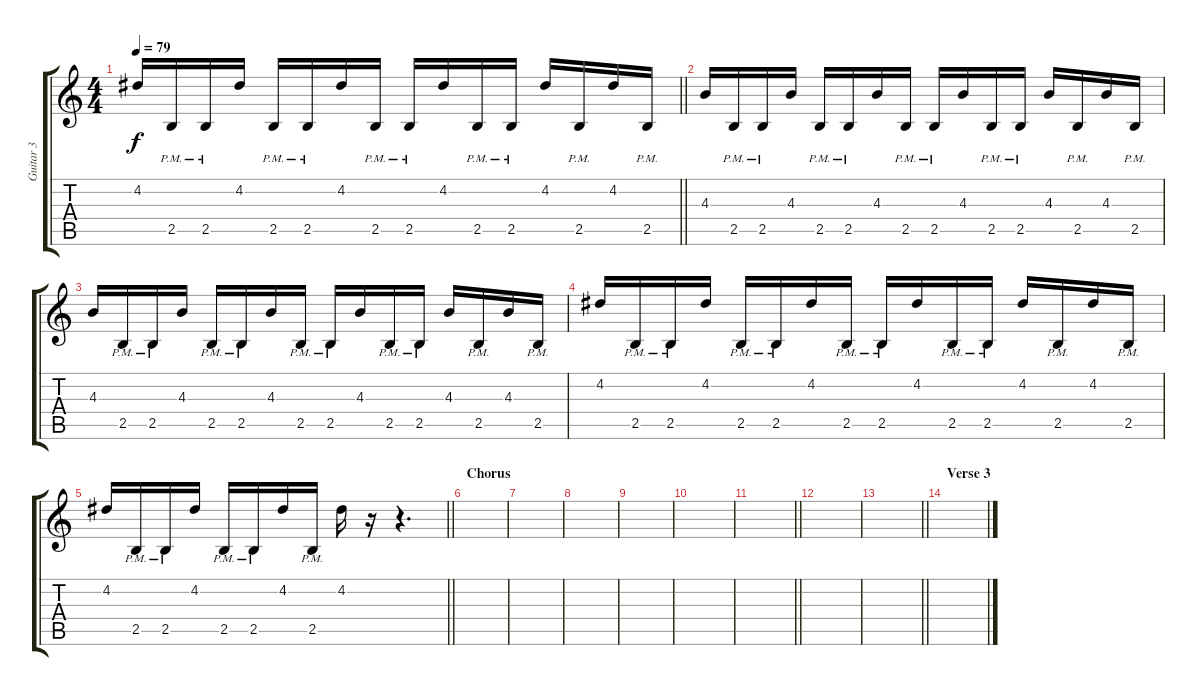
\track ("Guitar 3" "Guitar 3") {instrument distortionguitar}
\staff {score tabs}
\tuning (E4 B3 G3 D3 A2 E2) {hide}
\ts (4 4)
\tempo 79
\clef g2
\barLineRight lightlight
\ks c
4.2.16{dy f} 2.5{pm}.16 2.5{pm}.16 4.2.16 2.5{pm}.16 2.5{pm}.16 4.2.16 2.5{pm}.16 2.5{pm}.16 4.2.16 2.5{pm}.16 2.5{pm}.16 4.2.16 2.5{pm}.16 4.2.16 2.5{pm}.16 |
4.3.16 2.5{pm}.16 2.5{pm}.16 4.3.16 2.5{pm}.16 2.5{pm}.16 4.3.16 2.5{pm}.16 2.5{pm}.16 4.3.16 2.5{pm}.16 2.5{pm}.16 4.3.16 2.5{pm}.16 4.3.16 2.5{pm}.16 |
4.3.16 2.5{pm}.16 2.5{pm}.16 4.3.16 2.5{pm}.16 2.5{pm}.16 4.3.16 2.5{pm}.16 2.5{pm}.16 4.3.16 2.5{pm}.16 2.5{pm}.16 4.3.16 2.5{pm}.16 4.3.16 2.5{pm}.16 |
4.2.16 2.5{pm}.16 2.5{pm}.16 4.2.16 2.5{pm}.16 2.5{pm}.16 4.2.16 2.5{pm}.16 2.5{pm}.16 4.2.16 2.5{pm}.16 2.5{pm}.16 4.2.16 2.5{pm}.16 4.2.16 2.5{pm}.16 |
\barLineRight lightlight
4.2.16 2.5{pm}.16 2.5{pm}.16 4.2.16 2.5{pm}.16 2.5{pm}.16 4.2.16 2.5{pm}.16 4.2.16 r.16 r.4{d} |
\section ("" "Chorus")
|
|
|
|
|
\barLineRight lightlight
|
|
\barLineRight lightlight
|
\section ("" "Verse 3")
